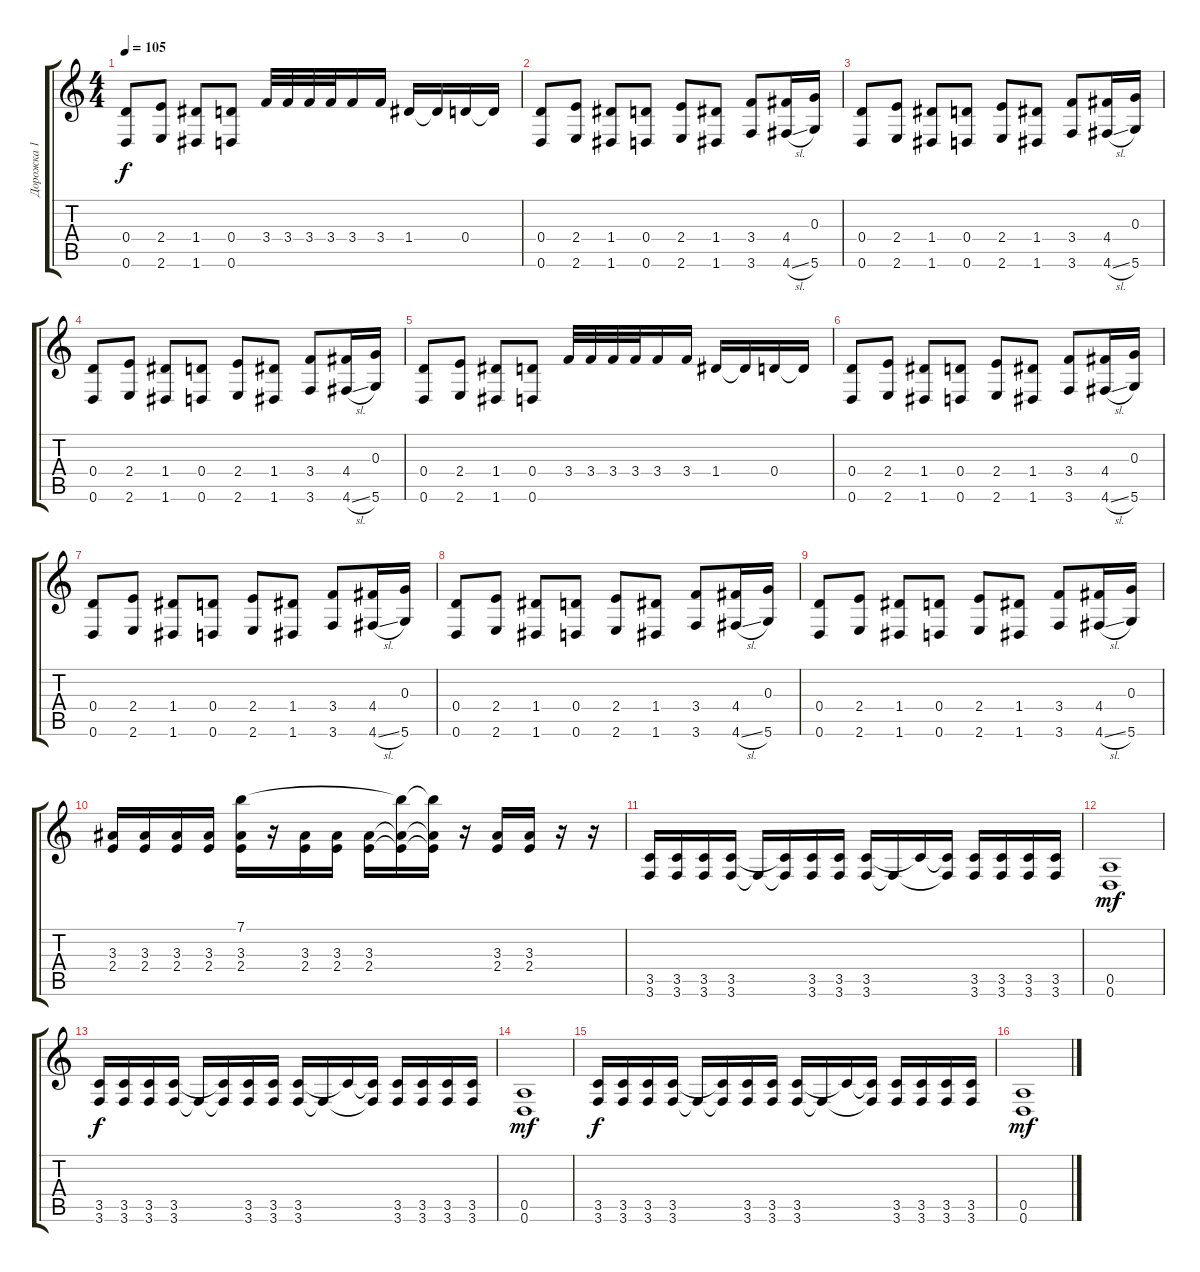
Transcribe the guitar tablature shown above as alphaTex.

\track ("Дорожка 1" "Дорожка 1") {instrument overdrivenguitar}
\staff {score tabs}
\tuning (E4 B3 G3 D3 A2 D2) {hide}
\ts (4 4)
\tempo 105
\clef g2
\ks c
(0.4 0.6).8{dy f} (2.4 2.6).8 (1.4 1.6).8 (0.4 0.6).8 3.4.32 3.4.32 3.4.32 3.4.32 3.4.16 3.4.16 1.4.16 1.4{t}.16 0.4.16 0.4{t}.16 |
(0.4 0.6).8 (2.4 2.6).8 (1.4 1.6).8 (0.4 0.6).8 (2.4 2.6).8 (1.4 1.6).8 (3.4 3.6).8 (4.4 4.6{sl}).16 (0.3 5.6).16 |
(0.4 0.6).8 (2.4 2.6).8 (1.4 1.6).8 (0.4 0.6).8 (2.4 2.6).8 (1.4 1.6).8 (3.4 3.6).8 (4.4 4.6{sl}).16 (0.3 5.6).16 |
(0.4 0.6).8 (2.4 2.6).8 (1.4 1.6).8 (0.4 0.6).8 (2.4 2.6).8 (1.4 1.6).8 (3.4 3.6).8 (4.4 4.6{sl}).16 (0.3 5.6).16 |
(0.4 0.6).8 (2.4 2.6).8 (1.4 1.6).8 (0.4 0.6).8 3.4.32 3.4.32 3.4.32 3.4.32 3.4.16 3.4.16 1.4.16 1.4{t}.16 0.4.16 0.4{t}.16 |
(0.4 0.6).8 (2.4 2.6).8 (1.4 1.6).8 (0.4 0.6).8 (2.4 2.6).8 (1.4 1.6).8 (3.4 3.6).8 (4.4 4.6{sl}).16 (0.3 5.6).16 |
(0.4 0.6).8 (2.4 2.6).8 (1.4 1.6).8 (0.4 0.6).8 (2.4 2.6).8 (1.4 1.6).8 (3.4 3.6).8 (4.4 4.6{sl}).16 (0.3 5.6).16 |
(0.4 0.6).8 (2.4 2.6).8 (1.4 1.6).8 (0.4 0.6).8 (2.4 2.6).8 (1.4 1.6).8 (3.4 3.6).8 (4.4 4.6{sl}).16 (0.3 5.6).16 |
(0.4 0.6).8 (2.4 2.6).8 (1.4 1.6).8 (0.4 0.6).8 (2.4 2.6).8 (1.4 1.6).8 (3.4 3.6).8 (4.4 4.6{sl}).16 (0.3 5.6).16 |
(3.3 2.4).16 (3.3 2.4).16 (3.3 2.4).16 (3.3 2.4).16 (7.1 3.3 2.4).16 r.16 (3.3 2.4).16 (3.3 2.4).16 (3.3 2.4).16 (7.1{t} 3.3{t} 2.4{t}).16 (7.1{t} 3.3{t} 2.4{t}).16 r.16 (3.3 2.4).16 (3.3 2.4).16 r.16 r.16 |
(3.5 3.6).16 (3.5 3.6).16 (3.5 3.6).16 (3.5 3.6).16 3.6{t}.16 (3.5{t} 3.6{t}).16 (3.5 3.6).16 (3.5 3.6).16 (3.5 3.6).16 3.6{t}.16 3.5{t}.16 (3.5{t} 3.6{t}).16 (3.5 3.6).16 (3.5 3.6).16 (3.5 3.6).16 (3.5 3.6).16 |
(0.5 0.6).1{dy mf} |
(3.5 3.6).16{dy f} (3.5 3.6).16 (3.5 3.6).16 (3.5 3.6).16 3.6{t}.16 (3.5{t} 3.6{t}).16 (3.5 3.6).16 (3.5 3.6).16 (3.5 3.6).16 3.6{t}.16 3.5{t}.16 (3.5{t} 3.6{t}).16 (3.5 3.6).16 (3.5 3.6).16 (3.5 3.6).16 (3.5 3.6).16 |
(0.5 0.6).1{dy mf} |
(3.5 3.6).16{dy f} (3.5 3.6).16 (3.5 3.6).16 (3.5 3.6).16 3.6{t}.16 (3.5{t} 3.6{t}).16 (3.5 3.6).16 (3.5 3.6).16 (3.5 3.6).16 3.6{t}.16 3.5{t}.16 (3.5{t} 3.6{t}).16 (3.5 3.6).16 (3.5 3.6).16 (3.5 3.6).16 (3.5 3.6).16 |
(0.5 0.6).1{dy mf}
